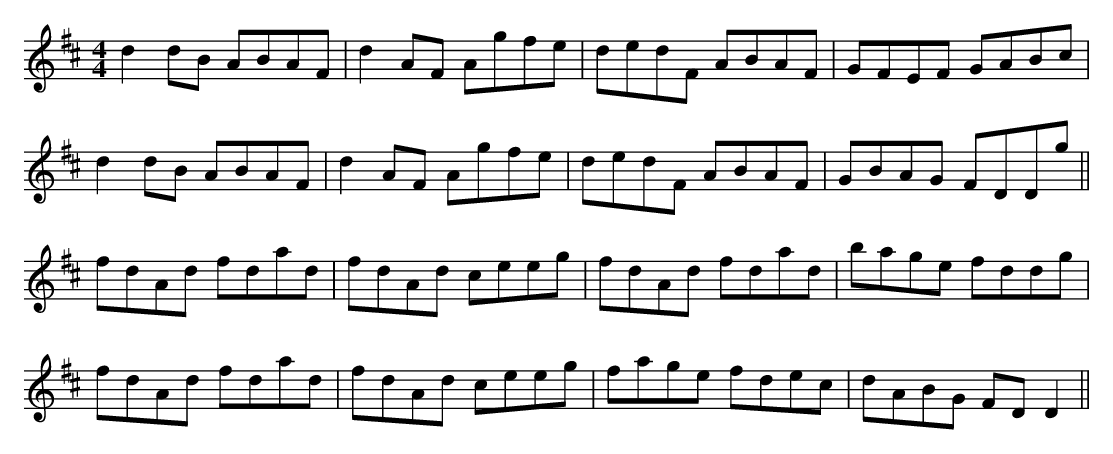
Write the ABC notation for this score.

X:1
M:4/4
K:D
d2dB ABAF|d2AF Agfe|dedF ABAF|GFEF GABc|
d2dB ABAF|d2AF Agfe|dedF ABAF|GBAG FDDg||
fdAd fdad|fdAd ceeg|fdAd fdad|bage fddg|
fdAd fdad|fdAd ceeg|fage fdec|dABG FDD2||
